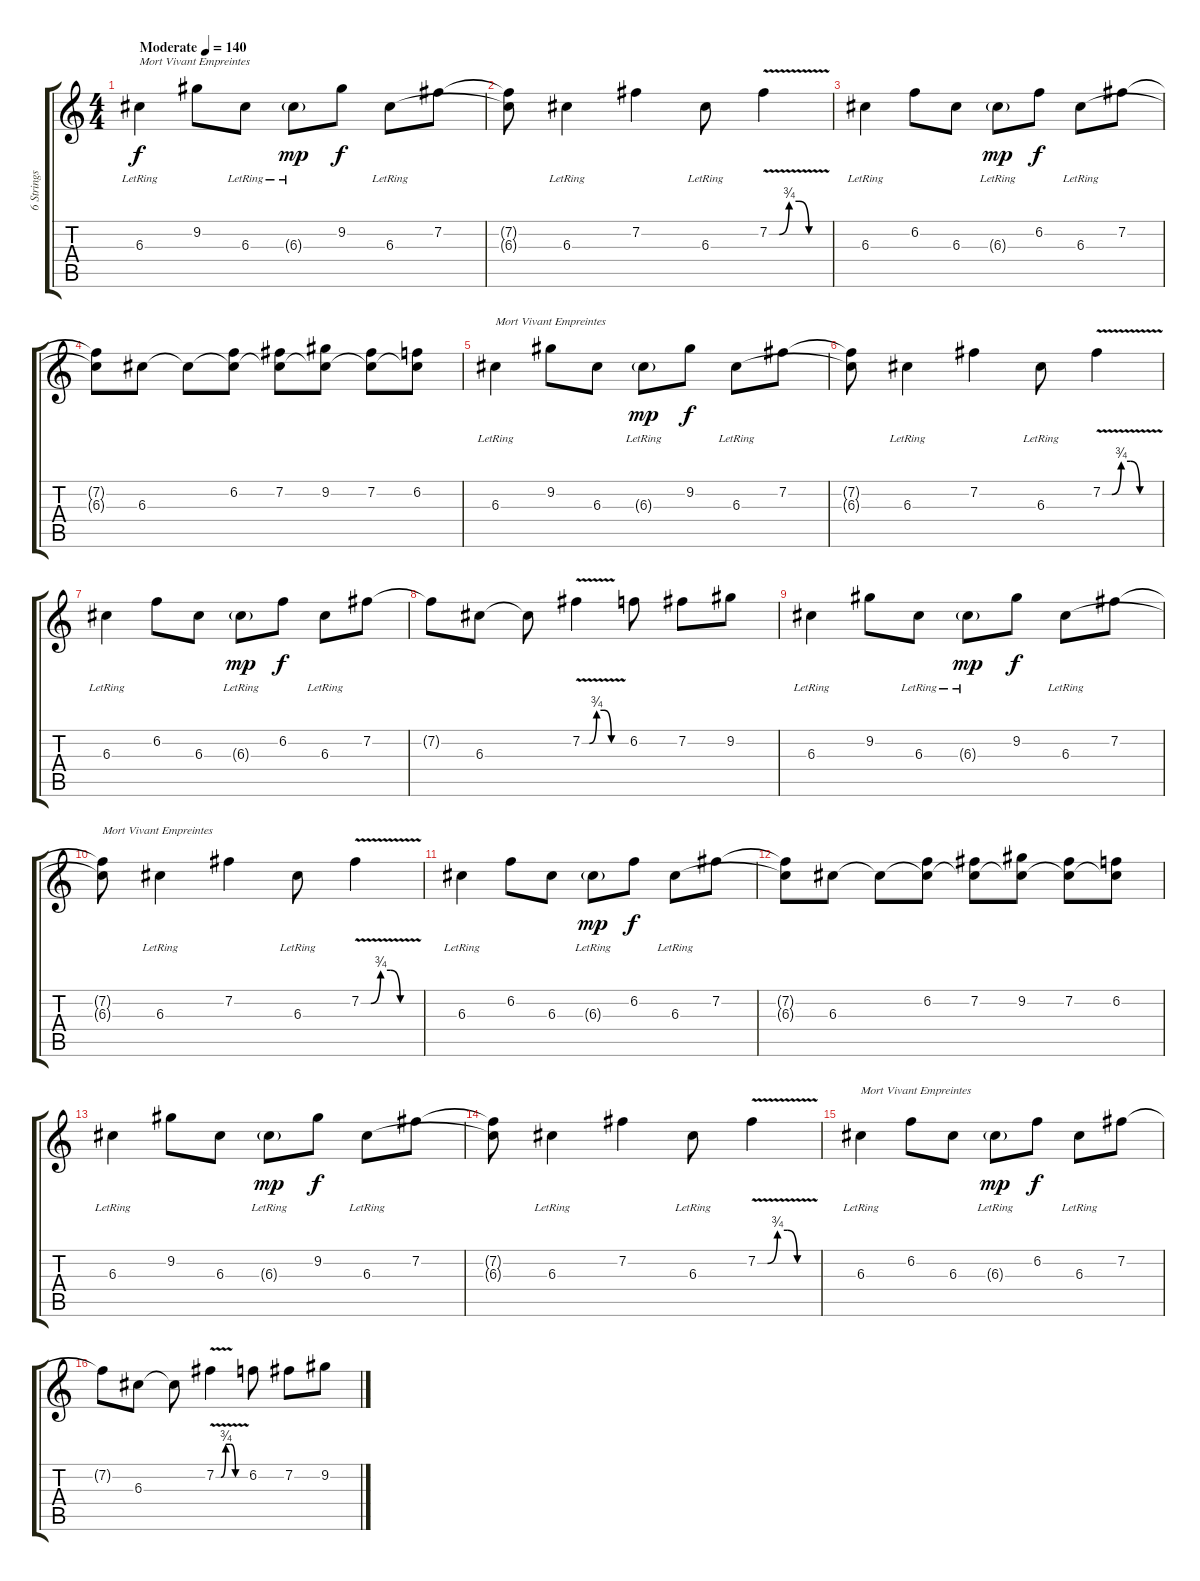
\track ("6 Strings ElectricGuitar Standard Tuning" "6 Strings ") {instrument distortionguitar}
\staff {score tabs}
\tuning (E4 B3 G3 D3 A2 E2) {hide}
\ts (4 4)
\tempo (140 "Moderate")
\clef g2
\ks c
6.3{lr}.4{txt "Mort Vivant Empreintes" dy f instrument distortionguitar} 9.2.8 6.3{lr}.8 6.3{g lr}.8{dy mp} 9.2.8{dy f} 6.3{lr}.8 7.2.8 |
(7.2{t} 6.3{t}).8 6.3{lr}.4 7.2.4 6.3{lr}.8 7.2{be (custom 0 0 10 0 20 3 30 3 40 0 60 0) v}.4 |
6.3{lr}.4 6.2.8 6.3.8 6.3{g lr}.8{dy mp} 6.2.8{dy f} 6.3{lr}.8 7.2.8 |
(7.2{t} 6.3{t}).8 6.3.8 6.3{t}.8 (6.2 6.3{t}).8 (7.2 6.3{t}).8 (9.2 6.3{t}).8 (7.2 6.3{t}).8 (6.2 6.3{t}).8 |
6.3{lr}.4{txt "Mort Vivant Empreintes"} 9.2.8 6.3.8 6.3{g lr}.8{dy mp} 9.2.8{dy f} 6.3{lr}.8 7.2.8 |
(7.2{t} 6.3{t}).8 6.3{lr}.4 7.2.4 6.3{lr}.8 7.2{be (custom 0 0 10 0 20 3 30 3 40 0 60 0) v}.4 |
6.3{lr}.4 6.2.8 6.3.8 6.3{g lr}.8{dy mp} 6.2.8{dy f} 6.3{lr}.8 7.2.8 |
7.2{t}.8 6.3.8 6.3{t}.8 7.2{be (custom 0 0 10 0 20 3 30 3 40 0 60 0) v}.4 6.2.8 7.2.8 9.2.8 |
6.3{lr}.4 9.2.8 6.3{lr}.8 6.3{g lr}.8{dy mp} 9.2.8{dy f} 6.3{lr}.8 7.2.8 |
(7.2{t} 6.3{t}).8{txt "Mort Vivant Empreintes"} 6.3{lr}.4 7.2.4 6.3{lr}.8 7.2{be (custom 0 0 10 0 20 3 30 3 40 0 60 0) v}.4 |
6.3{lr}.4 6.2.8 6.3.8 6.3{g lr}.8{dy mp} 6.2.8{dy f} 6.3{lr}.8 7.2.8 |
(7.2{t} 6.3{t}).8 6.3.8 6.3{t}.8 (6.2 6.3{t}).8 (7.2 6.3{t}).8 (9.2 6.3{t}).8 (7.2 6.3{t}).8 (6.2 6.3{t}).8 |
6.3{lr}.4 9.2.8 6.3.8 6.3{g lr}.8{dy mp} 9.2.8{dy f} 6.3{lr}.8 7.2.8 |
(7.2{t} 6.3{t}).8 6.3{lr}.4 7.2.4 6.3{lr}.8 7.2{be (custom 0 0 10 0 20 3 30 3 40 0 60 0) v}.4 |
6.3{lr}.4{txt "Mort Vivant Empreintes"} 6.2.8 6.3.8 6.3{g lr}.8{dy mp} 6.2.8{dy f} 6.3{lr}.8 7.2.8 |
7.2{t}.8 6.3.8 6.3{t}.8 7.2{be (custom 0 0 10 0 20 3 30 3 40 0 60 0) v}.4 6.2.8 7.2.8 9.2.8
